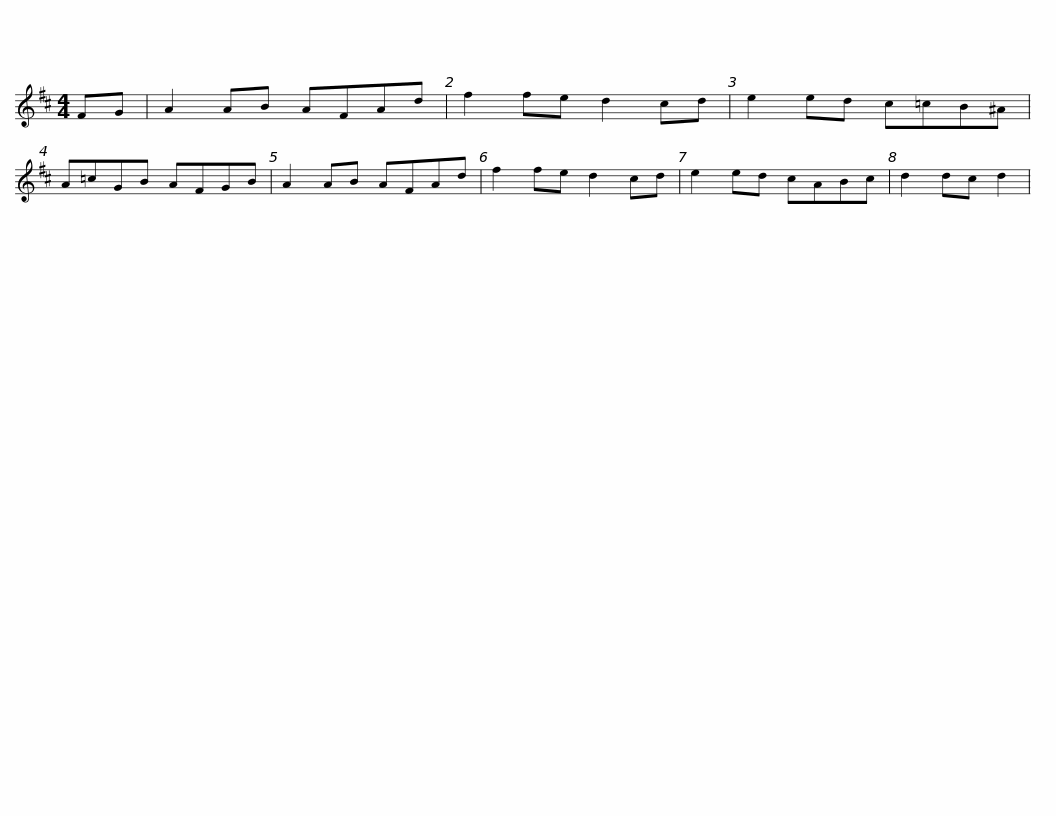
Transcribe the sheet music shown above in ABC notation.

X:1
L:1/8
M:4/4
I:linebreak $
K:D
V:1 treble
V:1
 FG | A2 AB AFAd | f2 fe d2 cd | e2 ed c=cB^A | A=cGB AFGB | %5
 A2 AB AFAd |$ f2 fe d2 cd | e2 ed cABc | d2 dc d2 | %9
